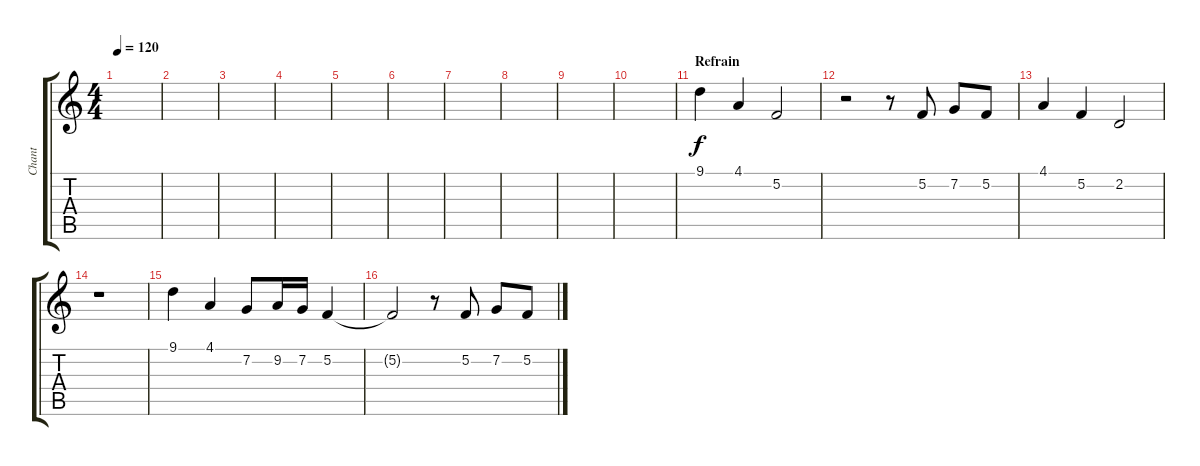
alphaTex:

\track ("Chant" "Chant") {instrument lead8bassandlead}
\staff {score tabs}
\tuning (F4 C4 Ab3 Eb3 Bb2 F2) {hide}
\ts (4 4)
\tempo 120
\clef g2
\ks c
|
|
|
|
|
|
|
|
|
|
\section ("" "Refrain")
9.1.4 4.1.4 5.2.2 |
r.2 r.8 5.2.8 7.2.8 5.2.8 |
4.1.4 5.2.4 2.2.2 |
r.1 |
9.1.4 4.1.4 7.2.8 9.2.16 7.2.16 5.2.4 |
5.2{t}.2 r.8 5.2.8 7.2.8 5.2.8
